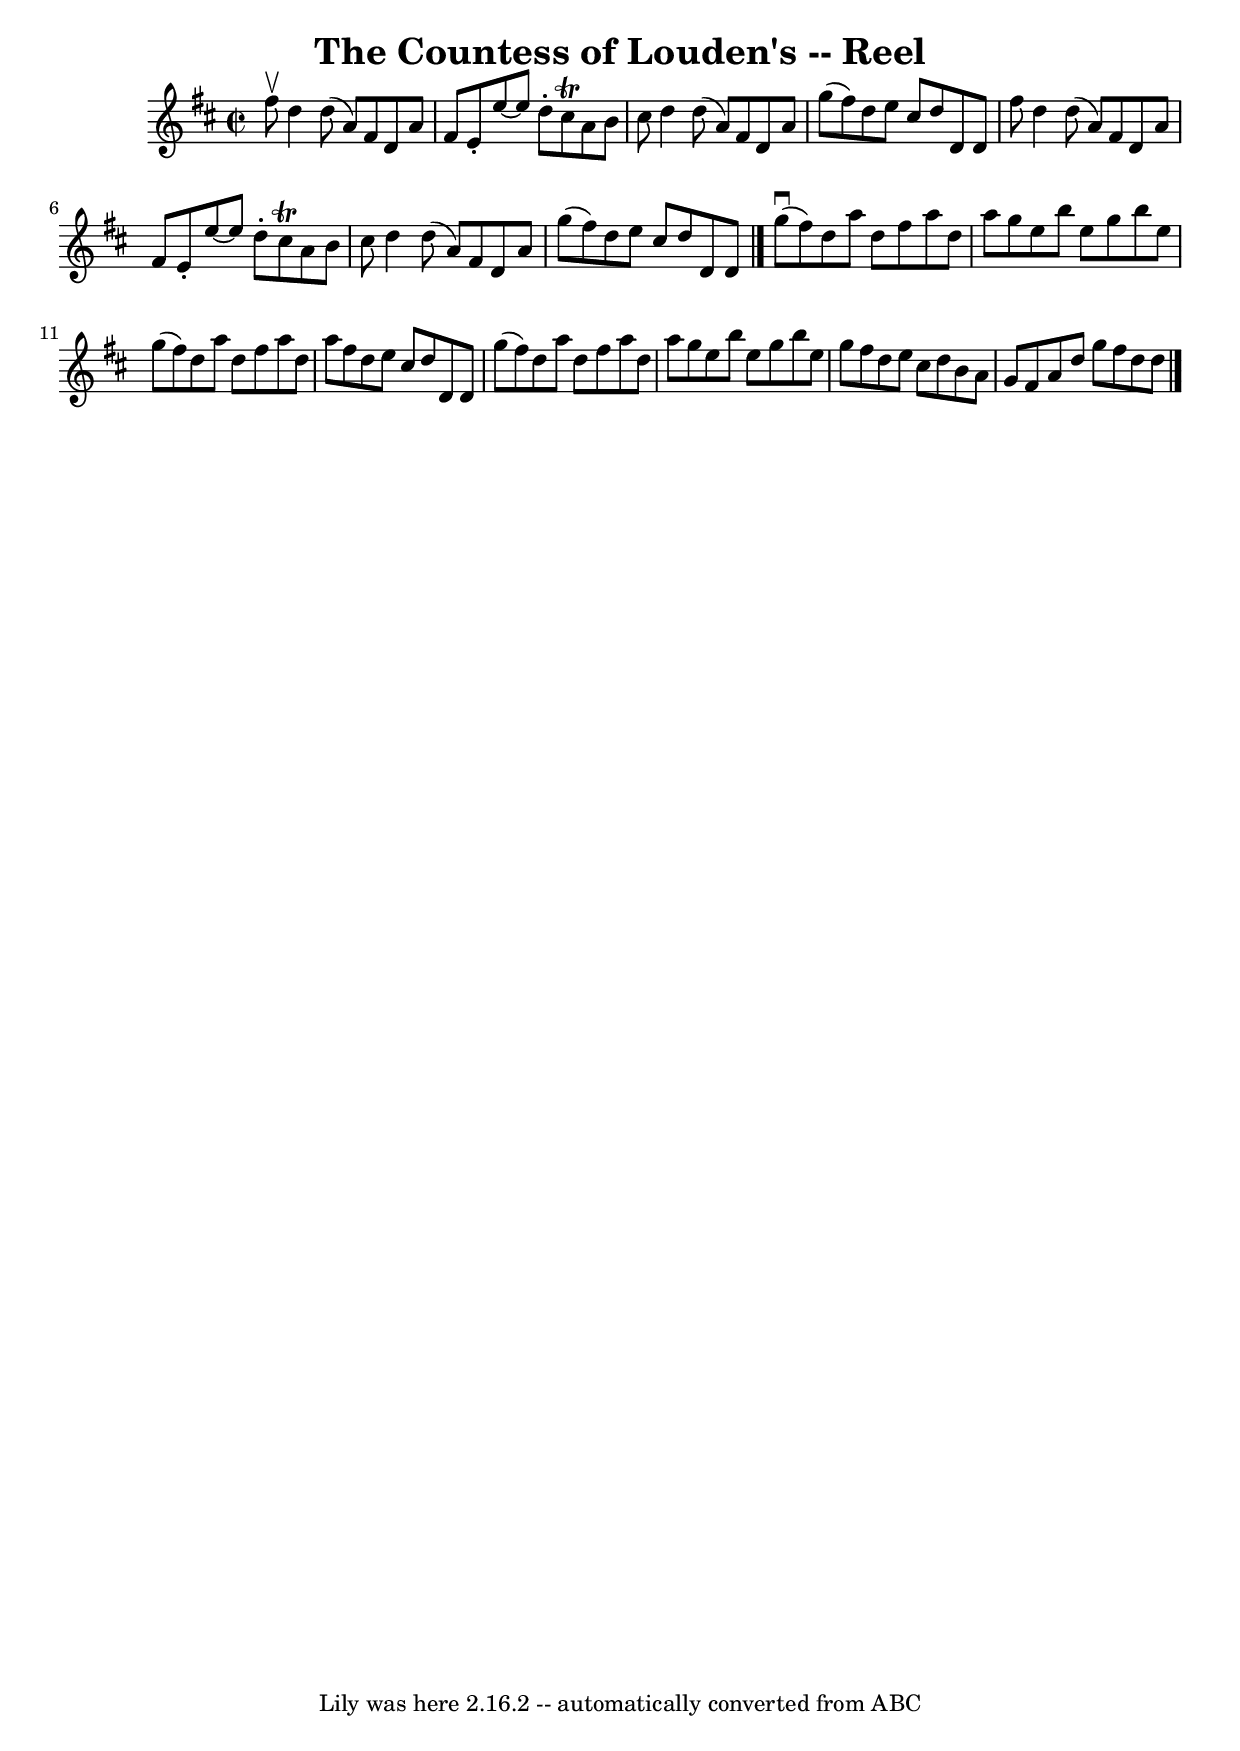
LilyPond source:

\version "2.16.2"
\include "Mammoth.ily"
\header {
  %% book = "Ryan's Mammoth Collection"
  crossRefNumber = "1"
  footnotes = ""
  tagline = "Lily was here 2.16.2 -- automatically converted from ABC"
  title = "The Countess of Louden's -- Reel"

}
voicedefault =  {


  \override Staff.TimeSignature #'style = #'C
  \time 2/2 
  \key d \major
  fis''8^\upbow |
  d''4 d''8 (a'8) 
  fis'8 d'8 a'8 fis'8    |
  e'8-. e''8   ~ e''8 d''8-. cis''8^\trill a'8 b'8 cis''8    |
  d''4 d''8 (a'8) fis'8 d'8 a'8 g''8 (|
  fis''8) d''8 e''8    
  cis''8 d''8 d'8 d'8 fis''8    |
  d''4 d''8 (a'8) 
  fis'8 d'8 a'8 fis'8    |
  e'8-. e''8   ~ e''8 d''8-. cis''8^\trill a'8 b'8 cis''8    |
  d''4 d''8 (a'8) fis'8 d'8 a'8 g''8 (|
  fis''8) d''8 e''8    
  cis''8 d''8 d'8 d'8    \bar "|." g''8^\downbow(|
  
  fis''8) d''8 a''8 d''8 fis''8 a''8 d''8 a''8    |
  
  g''8 e''8 b''8 e''8 g''8 b''8 e''8 g''8 (|
  
  fis''8) d''8 a''8 d''8 fis''8 a''8 d''8 a''8    |
  
  fis''8 d''8 e''8 cis''8 d''8 d'8 d'8 g''8 (|
  
  fis''8) d''8 a''8 d''8 fis''8 a''8 d''8 a''8     |
  g''8 e''8 b''8 e''8 g''8 b''8 e''8 g''8     |
  fis''8 d''8 e''8 cis''8 d''8 b'8 a'8 g'8     |
  fis'8 a'8 d''8 g''8 fis''8 d''8 d''8    \bar "|."  
  

}

\score{
  <<

    \context Staff="default"
    {
      \voicedefault 
      
    }

  >>
  \layout {
    
  }
  \midi {
  }

}
